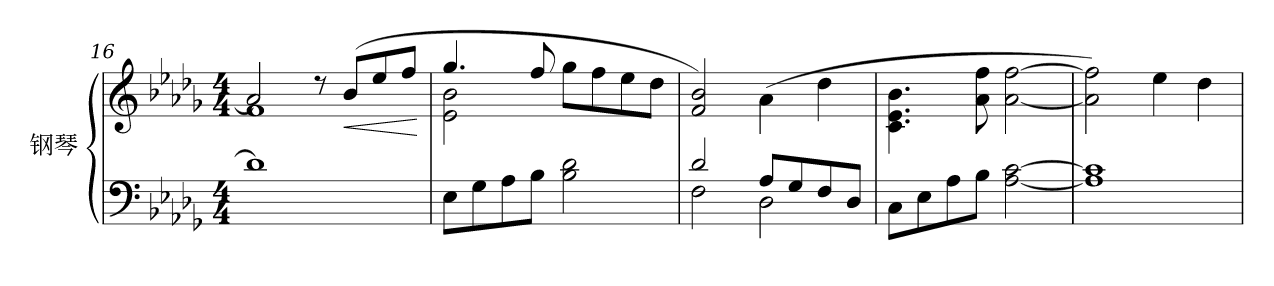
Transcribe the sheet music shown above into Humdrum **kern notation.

**kern	**kern	**dynam
*part1	*part1	*part1
*staff2	*staff1	*staff1/2
*I"钢琴	*	*
*clefF4	*clefG2	*
*k[b-e-a-d-g-]	*k[b-e-a-d-g-]	*
*M4/4	*M4/4	*
=16	=16	=16
*	*^	*
1d-]	2a-/]	1f	.
.	8r	.	.
!	!	!	!LO:HP:b
.	(8b-/L	.	<
.	8ee-/	.	.
.	8ff/J	.	.
*	*v	*v	*
.	.	[
=17	=17	=17
*	*^	*
8E-\L	4.gg-/	2e-\ 2b-\	.
8G-\	.	.	.
8A-\	.	.	.
8B-\J	8ff/	.	.
2B-\ 2d-\	8gg-\L	2ryy	.
.	8ff\	.	.
.	8ee-\	.	.
.	8dd-\J	.	.
*	*v	*v	*
=18	=18	=18
*^	*	*
2d-/	2F\	2f/ 2b-/)	.
8A-/L	2D-\	(4a-\	.
8G-/	.	.	.
8F/	.	4dd-\	.
8D-/J	.	.	.
*v	*v	*	*
=19	=19	=19
8C\L	4.c\ 4.e-\ 4.b-\	.
8E-\	.	.
8A-\	.	.
8B-\J	8a-\ 8ff\	.
[2A-\ [2c\	[2a-\ [2ff\	.
!!LO:LB:g=z
=20	=20	=20
1A-] 1c]	2a-\] 2ff\])	.
.	4ee-\	.
.	4dd-\	.
=	=	=
*-	*-	*-
